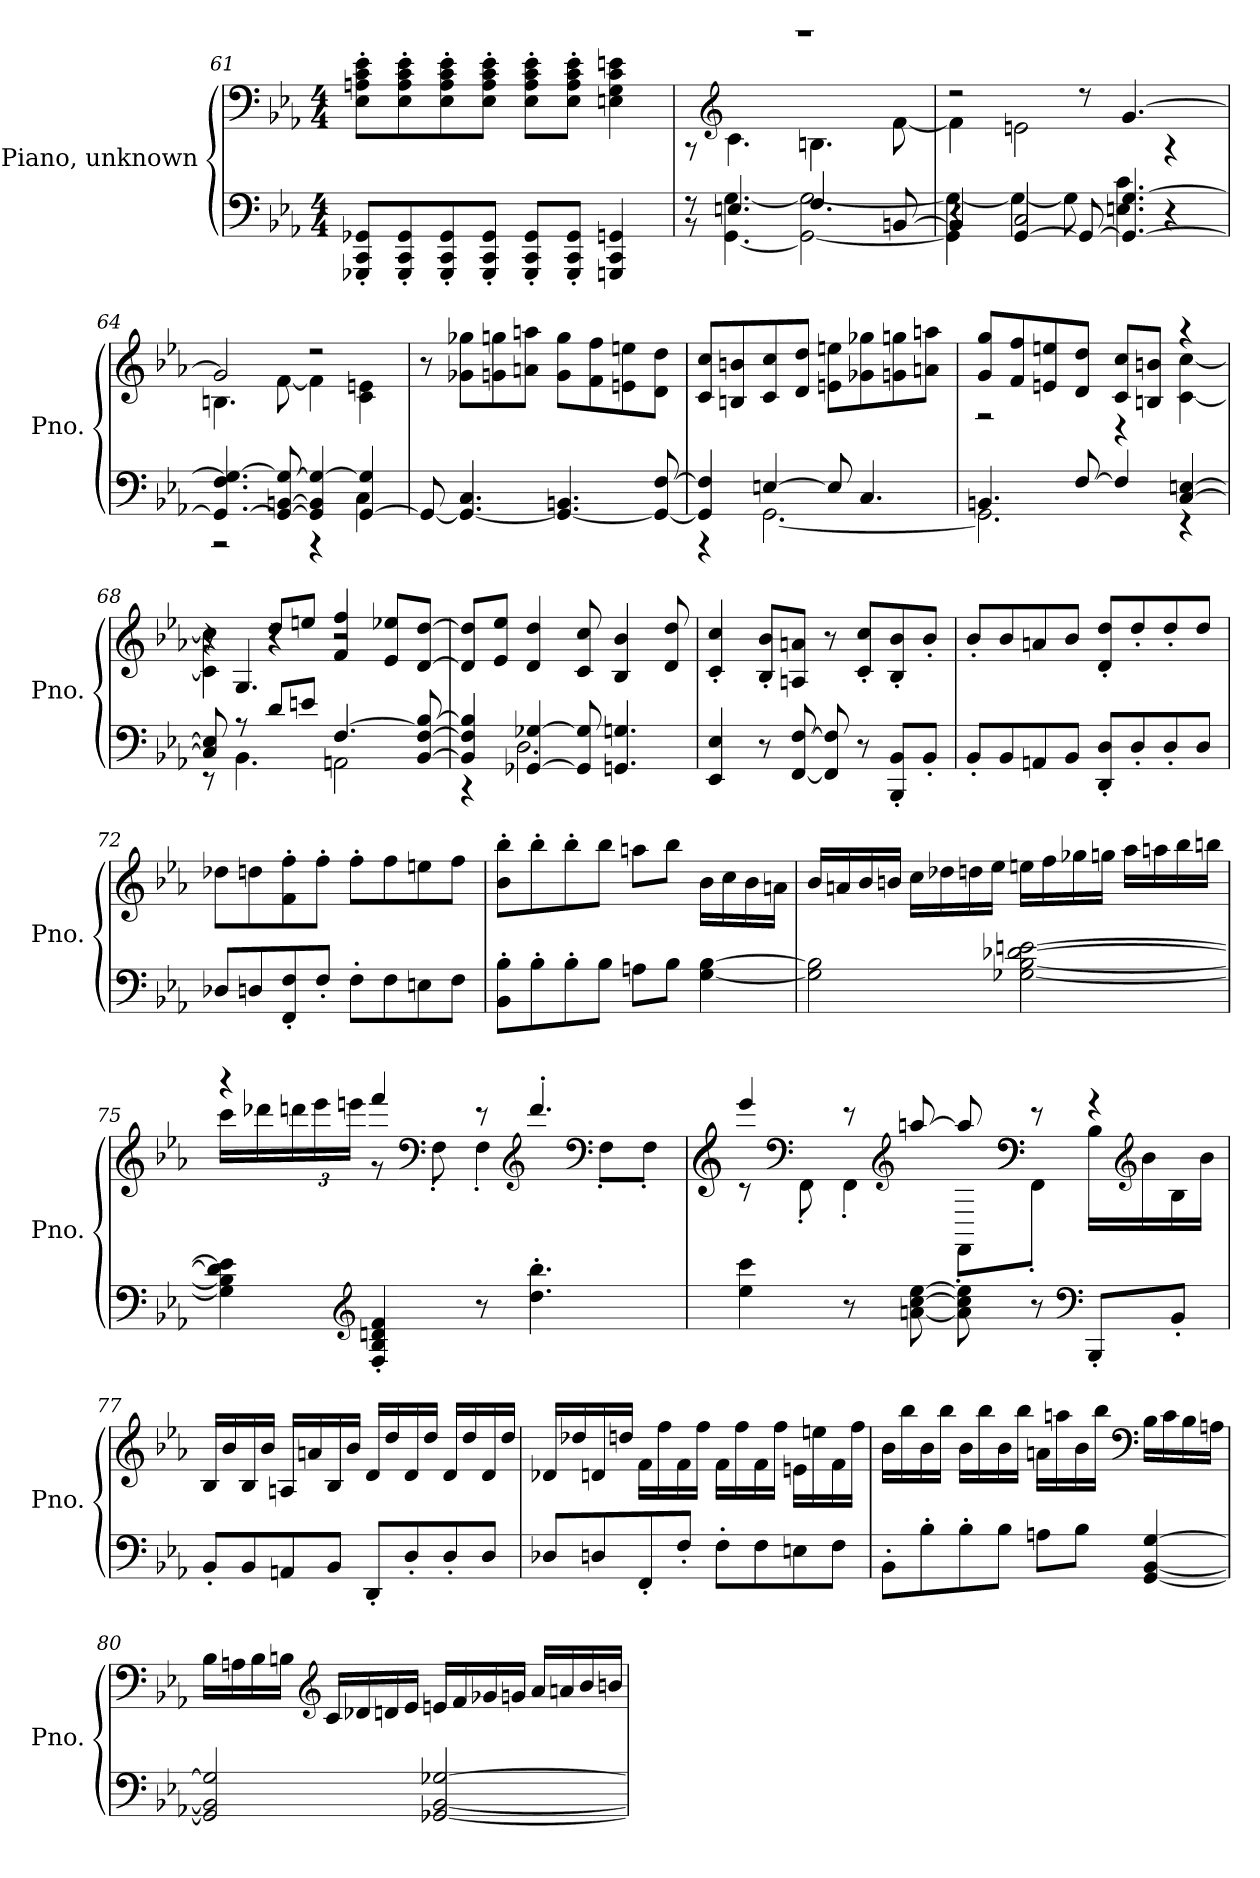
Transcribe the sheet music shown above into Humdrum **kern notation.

**kern	**kern
*part1	*part1
*staff2	*staff1
*I"Piano, unknown	*
*I'Pno.	*
*clefF4	*clefF4
*k[b-e-a-]	*k[b-e-a-]
*M4/4	*M4/4
=61	=61
8GGG-X/' 8CC/' 8GG-X/'L	8E-\' 8An\' 8c\' 8e-\'L
8GGG-/' 8CC/' 8GG-/'	8E-\' 8A\' 8c\' 8e-\'
8GGG-/' 8CC/' 8GG-/'	8E-\' 8A\' 8c\' 8e-\'
8GGG-/' 8CC/' 8GG-/'J	8E-\' 8A\' 8c\' 8e-\'J
8GGG-/' 8CC/' 8GG-/'L	8E-\' 8A\' 8c\' 8e-\'L
8GGG-/' 8CC/' 8GG-/'J	8E-\' 8A\' 8c\' 8e-\'J
4GGGn/ 4CC/ 4GGn/	4En\ 4G\ 4c\ 4en\
!!LO:LB:g=z
=62	=62
*^	*^
8r	8r	1r	8r
*	*	*clefG2	*
4.En/	[4.GG\ [4.G\	.	4.c\
4.F/	2GG\_ 2G\_	.	4.Bn\
[8BBn/	.	.	[8f\
=63	=63	=63	=63
*	*^	*	*
4BB/]	4GG\] 4G\_	4r	2r	4f\]
[4GG/	4G\_	2C/	.	2en\
8GG/_	8G\]	.	8r	.
4.GG/_ [4.G/	4.En\ 4.c\	.	[4.g/	.
.	.	4r	.	4r
*	*v	*v	*	*
=64	=64	=64	=64
4.GG/_ 4.F/ 4.G/_	2r	2g/]	4.Bn\
8GG/_ [8BBn/ 8G/_	.	.	[8f\
4GG/] 4BB/] 4G/_	4r	2r	4f\]
[4GG/ 4G/]	4C\	.	4c\ 4en\
*v	*v	*	*
*	*v	*v
=65	=65
8GG/_	8r
4.GG/_ 4.C/	8g-X\ 8gg-X\L
.	8gn\ 8ggn\
.	8an\ 8aan\J
4.GG/_ 4.BBn/	8g\ 8gg\L
.	8f\ 8ff\
.	8en\ 8een\
8GG/_ [8F/	8d\ 8dd\J
!!LO:LB:g=z
=66	=66
*^	*
4GG/] 4F/]	4r	8c/ 8cc/L
.	.	8Bn/ 8bn/
[4En/	[2.GG\	8c/ 8cc/
.	.	8d/ 8dd/J
8E/]	.	8en\ 8een\L
4.C/	.	8g-X\ 8gg-X\
.	.	8gn\ 8ggn\
.	.	8an\ 8aan\J
=67	=67	=67
*	*	*^
4.BBn/	2.GG\]	8g/ 8gg/L	2r
.	.	8f/ 8ff/	.
.	.	8en/ 8een/	.
[8F/	.	8d/ 8dd/J	.
4F/]	.	8c/ 8cc/L	4r
.	.	8Bn/ 8bn/J	.
[4C/ [4En/	4r	4r	[4c\ [4cc\
=68	=68	=68	=68
*	*	*	*^
8C/] 8E/]	8r	4r	4c\] 4cc\]	8r
8r	4.BB-\	.	.	4.G/
8d/L	.	8dd/L	4r	.
8en/J	.	8een/J	.	.
[4.F/	2AAn\	4f/ 4ff/	2r	2r
.	.	8e-/ 8ee-X/L	.	.
[8BB-/ 8F/_ [8B-/	.	[8d/ [8dd/J	.	.
*	*	*v	*v	*v
=69	=69	=69
4BB-/] 4F/] 4B-/]	4r	8d/] 8dd/]L
.	.	8e-/ 8ee-/J
[4GG-X/ [4G-X/	2.D\	4d/ 4dd/
8GG-/] 8G-/]	.	8c/ 8cc/
4.GGn/ 4.Gn/	.	4B-/ 4b-/
.	.	8d/ 8dd/
*v	*v	*
!!LO:PB:g=z
=70	=70
4EE-/ 4E-/	4c/' 4cc/'
8r	8B-/' 8b-/'L
[8FF/ [8F/	8An/ 8an/J
8FF/] 8F/]	8r
8r	8c/' 8cc/'L
8BBB-/' 8BB-/'L	8B-/' 8b-/'
8BB-'/J	8b-'/J
=71	=71
8BB-'/L	8b-'/L
8BB-/	8b-/
8AAn/	8an/
8BB-/J	8b-/J
8DD/' 8D/'L	8d/' 8dd/'L
8D'/	8dd'/
8D'/	8dd'/
8D/J	8dd/J
=72	=72
8D-X/L	8dd-X\L
8Dn/	8ddn\
8FF/' 8F/'	8f\' 8ff\'
8F'/J	8ff'\J
8F'\L	8ff'\L
8F\	8ff\
8En\	8een\
8F\J	8ff\J
=73	=73
8BB-\' 8B-\'L	8b-\' 8bb-\'L
8B-'\	8bb-'\
8B-'\	8bb-'\
8B-\J	8bb-\J
8An\L	8aan\L
8B-\J	8bb-\J
[4G\ [4B-\	16b-\LL
.	16cc\
.	16b-\
.	16an\JJ
!!LO:LB:g=z
=74	=74
2G\] 2B-\]	16b-/LL
.	16an/
.	16b-/
.	16bn/JJ
.	16cc\LL
.	16dd-X\
.	16ddn\
.	16ee-\JJ
[2G-X\ [2B-\ [2d-X\ [2en\	16een\LL
.	16ff\
.	16gg-X\
.	16ggn\JJ
.	16aa-\LL
.	16aan\
.	16bb-\
.	16bbn\JJ
=75	=75
*	*^
4G-\] 4B-\] 4d-\] 4e\]	4r	16ccc\LL
.	.	16ddd-X\
*	*	*Xbrackettup
.	.	24dddn\
.	.	24eee-\
.	.	24eeen\JJ
*clefG2	*	*
4F/' 4B-/' 4dn/' 4f/'	4fff/	8r
*	*clefF4	*
.	.	8F'\
8r	8r	4F'\
*	*clefG2	*
4.dd\' 4.bb-\'	4.ddd'/	.
*	*clefF4	*
.	.	8F'\L
.	.	8F'\J
!!LO:LB:g=z	!!
=76	=76	=76
*	*clefG2	*
4ee-\ 4ccc\	4eee-/	8r
*	*clefF4	*
.	.	8FF'\
8r	8r	4FF'\
*	*clefG2	*
[8an\ [8cc\ [8ee-\	[8aan/	.
8a\] 8cc\] 8ee-\]	8aa/]	8FF'\L
*	*clefF4	*
8r	8r	8FF'\J
*clefF4	*	*
8BBB-'/L	4r	16B-\LL
*	*clefG2	*
.	.	16b-\
8BB-'/J	.	16B-\
.	.	16b-\JJ
*	*v	*v
=77	=77
8BB-'/L	16B-/LL
.	16b-/
8BB-/	16B-/
.	16b-/JJ
8AAn/	16An/LL
.	16an/
8BB-/J	16B-/
.	16b-/JJ
8DD'/L	16d/LL
.	16dd/
8D'/	16d/
.	16dd/JJ
8D'/	16d/LL
.	16dd/
8D/J	16d/
.	16dd/JJ
!!LO:LB:g=z
=78	=78
8D-X/L	16d-X/LL
.	16dd-X/
8Dn/	16dn/
.	16ddn/JJ
8FF'/	16f\LL
.	16ff\
8F'/J	16f\
.	16ff\JJ
8F'\L	16f\LL
.	16ff\
8F\	16f\
.	16ff\JJ
8En\	16en\LL
.	16een\
8F\J	16f\
.	16ff\JJ
=79	=79
8BB-'\L	16b-\LL
.	16bb-\
8B-'\	16b-\
.	16bb-\JJ
8B-'\	16b-\LL
.	16bb-\
8B-\J	16b-\
.	16bb-\JJ
8An\L	16an\LL
.	16aan\
8B-\J	16b-\
.	16bb-\JJ
*	*clefF4
[4GG/ [4BB-/ [4G/	16B-\LL
.	16c\
.	16B-\
.	16An\JJ
!!LO:LB:g=z
=80	=80
2GG/] 2BB-/] 2G/]	16B-\LL
.	16An\
.	16B-\
.	16Bn\JJ
*	*clefG2
.	16c/LL
.	16d-X/
.	16dn/
.	16e-/JJ
[2GG-X/ [2BB-/ [2G-X/	16en/LL
.	16f/
.	16g-X/
.	16gn/JJ
.	16a-/LL
.	16an/
.	16b-/
.	16bn/JJ
=	=
*-	*-
